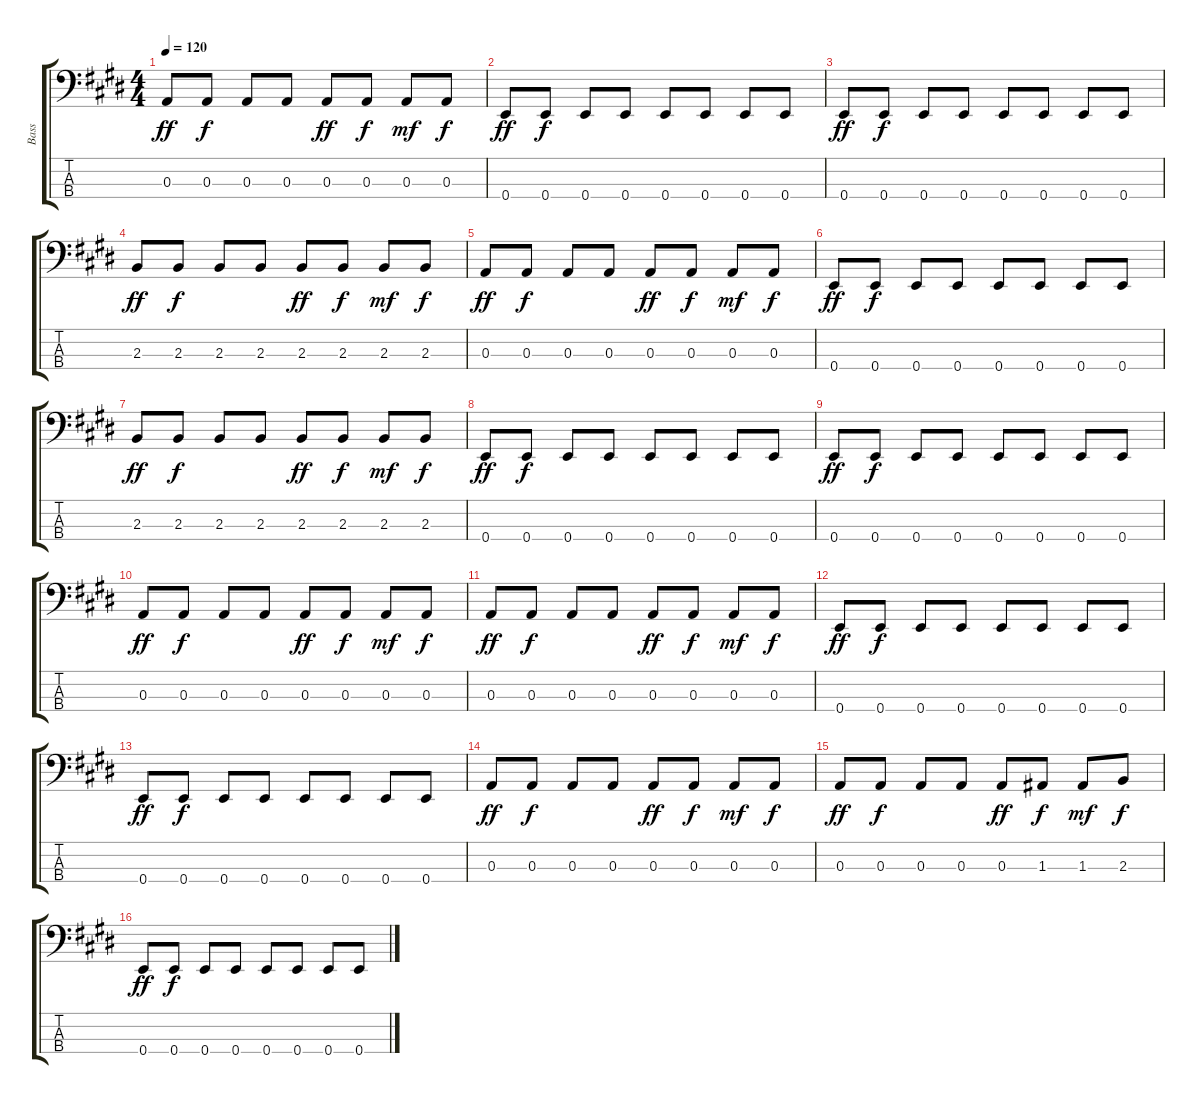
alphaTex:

\track ("Bass" "Bass") {instrument electricbassfinger}
\staff {score tabs}
\tuning (G2 D2 A1 E1) {hide}
\ts (4 4)
\tempo 120
\clef f4
\ks e
0.3.8{dy ff} 0.3.8{dy f} 0.3.8 0.3.8 0.3.8{dy ff} 0.3.8{dy f} 0.3.8{dy mf} 0.3.8{dy f} |
0.4.8{dy ff} 0.4.8{dy f} 0.4.8 0.4.8 0.4.8 0.4.8 0.4.8 0.4.8 |
0.4.8{dy ff} 0.4.8{dy f} 0.4.8 0.4.8 0.4.8 0.4.8 0.4.8 0.4.8 |
2.3.8{dy ff} 2.3.8{dy f} 2.3.8 2.3.8 2.3.8{dy ff} 2.3.8{dy f} 2.3.8{dy mf} 2.3.8{dy f} |
0.3.8{dy ff} 0.3.8{dy f} 0.3.8 0.3.8 0.3.8{dy ff} 0.3.8{dy f} 0.3.8{dy mf} 0.3.8{dy f} |
0.4.8{dy ff} 0.4.8{dy f} 0.4.8 0.4.8 0.4.8 0.4.8 0.4.8 0.4.8 |
2.3.8{dy ff} 2.3.8{dy f} 2.3.8 2.3.8 2.3.8{dy ff} 2.3.8{dy f} 2.3.8{dy mf} 2.3.8{dy f} |
0.4.8{dy ff} 0.4.8{dy f} 0.4.8 0.4.8 0.4.8 0.4.8 0.4.8 0.4.8 |
0.4.8{dy ff} 0.4.8{dy f} 0.4.8 0.4.8 0.4.8 0.4.8 0.4.8 0.4.8 |
0.3.8{dy ff} 0.3.8{dy f} 0.3.8 0.3.8 0.3.8{dy ff} 0.3.8{dy f} 0.3.8{dy mf} 0.3.8{dy f} |
0.3.8{dy ff} 0.3.8{dy f} 0.3.8 0.3.8 0.3.8{dy ff} 0.3.8{dy f} 0.3.8{dy mf} 0.3.8{dy f} |
0.4.8{dy ff} 0.4.8{dy f} 0.4.8 0.4.8 0.4.8 0.4.8 0.4.8 0.4.8 |
0.4.8{dy ff} 0.4.8{dy f} 0.4.8 0.4.8 0.4.8 0.4.8 0.4.8 0.4.8 |
0.3.8{dy ff} 0.3.8{dy f} 0.3.8 0.3.8 0.3.8{dy ff} 0.3.8{dy f} 0.3.8{dy mf} 0.3.8{dy f} |
0.3.8{dy ff} 0.3.8{dy f} 0.3.8 0.3.8 0.3.8{dy ff} 1.3.8{dy f} 1.3.8{dy mf} 2.3.8{dy f} |
0.4.8{dy ff} 0.4.8{dy f} 0.4.8 0.4.8 0.4.8 0.4.8 0.4.8 0.4.8
